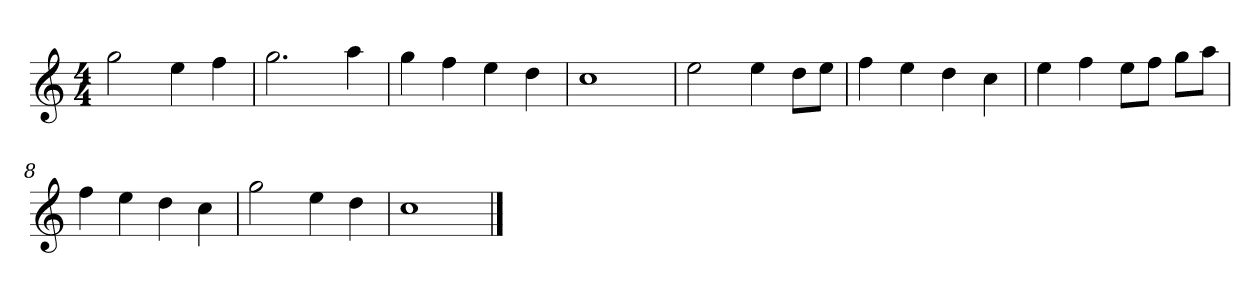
**kern
*part1
*staff1
*k[]
*M4/4
*MM120
=1
2gg
4ee
4ff
=2
2.gg
4aa
=3
4gg
4ff
4ee
4dd
=4
1cc
=5
2ee
4ee
8ddL
8eeJ
=6
4ff
4ee
4dd
4cc
=7
4ee
4ff
8eeL
8ffJ
8ggL
8aaJ
=8
4ff
4ee
4dd
4cc
=9
2gg
4ee
4dd
=10
1cc
==
*-
